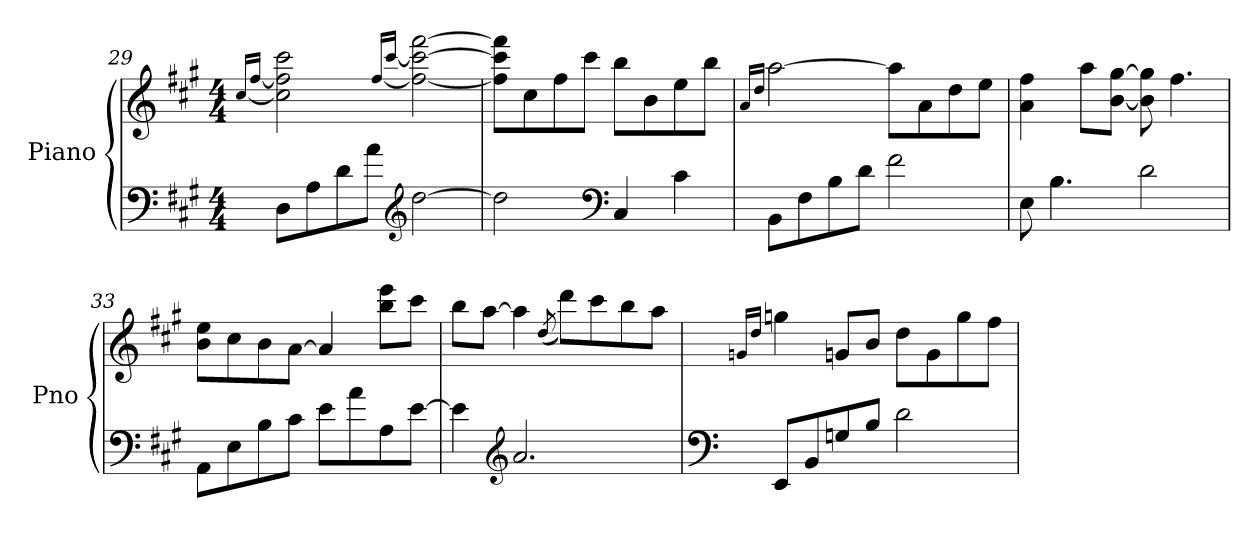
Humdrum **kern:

**kern	**kern
*part1	*part1
*staff2	*staff1
*I"Piano	*
*I'Pno	*
*clefF4	*clefG2
*k[f#c#g#]	*k[f#c#g#]
*M4/4	*M4/4
=29	=29
.	[16qcc#/LL
.	[16qff#/JJ
8D\L	2cc#\] 2ff#\] 2ccc#\
8A\	.
8d\	.
8a\J	.
*clefG2	*
.	[16qff#/LL
.	[16qccc#/JJ
[2dd\	2ff#\_ 2ccc#\_ [2fff#\
=30	=30
2dd\]	8ff#\] 8ccc#\] 8fff#\]L
.	8cc#\
.	8ff#\
.	8ccc#\J
*clefF4	*
4C#/	8bb\L
.	8b\
4c#\	8ee\
.	8bb\J
=31	=31
.	16qa/LL
.	16qdd/JJ
8BB\L	[2aa\
8F#\	.
8B\	.
8d\J	.
2f#\	8aa\L]
.	8a\
.	8dd\
.	8ee\J
!!LO:LB:g=z
=32	=32
8E\	4a\ 4ff#\
4.B\	.
.	8aa\L
.	[8b\ [8gg#\J
2d\	8b\] 8gg#\]
.	4.ff#\
=33	=33
8AA\L	8b\ 8ee\L
8E\	8cc#\
8B\	8b\
8c#\J	[8a\J
8e\L	4a/]
8a\	.
8A\	8bb\ 8eee\L
[8e\J	8ccc#\J
=34	=34
4e\]	8bb\L
.	[8aa\J
*clefG2	*
2.a/	4aa\]
.	(8qdd/
.	8ddd\L)
.	8ccc#\
.	8bb\
.	8aa\J
!!LO:LB:g=z
=35	=35
*clefF4	*
.	16qgn/LL
.	16qdd/JJ
8EE/L	4ggn\
8BB/	.
8Gn/	8g/L
8B/J	8b/J
2d\	8dd\L
.	8g\
.	8gg\
.	8ff#\J
=	=
*-	*-
